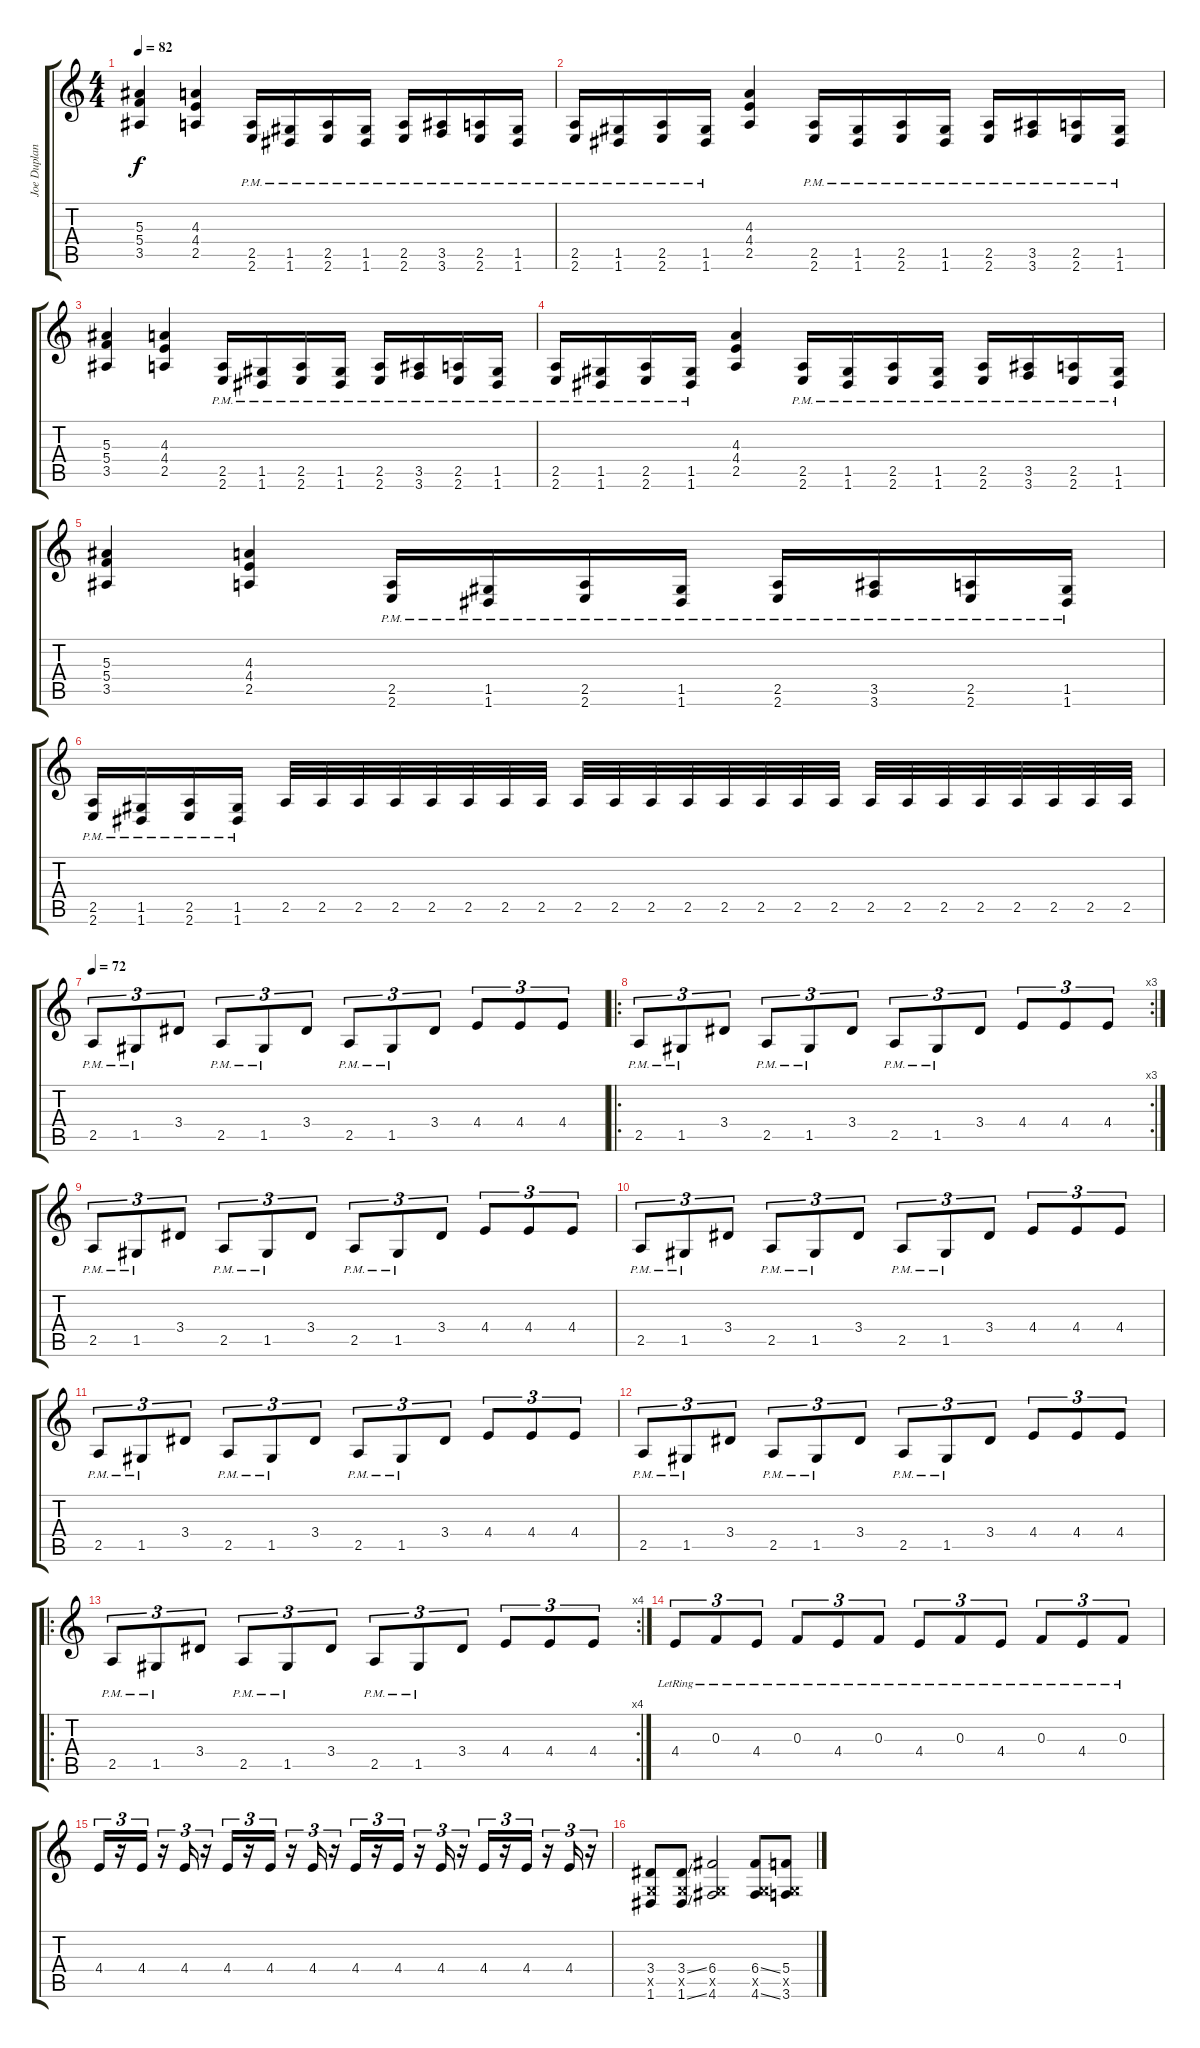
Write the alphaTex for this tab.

\track ("Joe Duplantier " "Joe Duplan") {instrument overdrivenguitar}
\staff {score tabs}
\tuning (D4 A3 F3 C3 G2 D2) {hide}
\ts (4 4)
\tempo 82
\clef g2
\ks c
(5.3 5.4 3.5).4{dy f volume 12} (4.3 4.4 2.5).4 (2.5{pm} 2.6{pm}).16{volume 16} (1.5{pm} 1.6{pm}).16 (2.5{pm} 2.6{pm}).16 (1.5{pm} 1.6{pm}).16 (2.5{pm} 2.6{pm}).16 (3.5{pm} 3.6{pm}).16 (2.5{pm} 2.6{pm}).16 (1.5{pm} 1.6{pm}).16 |
(2.5{pm} 2.6{pm}).16 (1.5{pm} 1.6{pm}).16 (2.5{pm} 2.6{pm}).16 (1.5{pm} 1.6{pm}).16 (4.3 4.4 2.5).4{volume 12} (2.5{pm} 2.6{pm}).16{volume 16} (1.5{pm} 1.6{pm}).16 (2.5{pm} 2.6{pm}).16 (1.5{pm} 1.6{pm}).16 (2.5{pm} 2.6{pm}).16 (3.5{pm} 3.6{pm}).16 (2.5{pm} 2.6{pm}).16 (1.5{pm} 1.6{pm}).16 |
(5.3 5.4 3.5).4{volume 12} (4.3 4.4 2.5).4 (2.5{pm} 2.6{pm}).16{volume 16} (1.5{pm} 1.6{pm}).16 (2.5{pm} 2.6{pm}).16 (1.5{pm} 1.6{pm}).16 (2.5{pm} 2.6{pm}).16 (3.5{pm} 3.6{pm}).16 (2.5{pm} 2.6{pm}).16 (1.5{pm} 1.6{pm}).16 |
(2.5{pm} 2.6{pm}).16 (1.5{pm} 1.6{pm}).16 (2.5{pm} 2.6{pm}).16 (1.5{pm} 1.6{pm}).16 (4.3 4.4 2.5).4{volume 12} (2.5{pm} 2.6{pm}).16 (1.5{pm} 1.6{pm}).16 (2.5{pm} 2.6{pm}).16 (1.5{pm} 1.6{pm}).16 (2.5{pm} 2.6{pm}).16 (3.5{pm} 3.6{pm}).16 (2.5{pm} 2.6{pm}).16 (1.5{pm} 1.6{pm}).16 |
(5.3 5.4 3.5).4{volume 12} (4.3 4.4 2.5).4 (2.5{pm} 2.6{pm}).16{volume 16} (1.5{pm} 1.6{pm}).16 (2.5{pm} 2.6{pm}).16 (1.5{pm} 1.6{pm}).16 (2.5{pm} 2.6{pm}).16 (3.5{pm} 3.6{pm}).16 (2.5{pm} 2.6{pm}).16 (1.5{pm} 1.6{pm}).16 |
(2.5{pm} 2.6{pm}).16 (1.5{pm} 1.6{pm}).16 (2.5{pm} 2.6{pm}).16 (1.5{pm} 1.6{pm}).16 2.5.32 2.5.32 2.5.32 2.5.32 2.5.32 2.5.32 2.5.32 2.5.32 2.5.32 2.5.32 2.5.32 2.5.32 2.5.32 2.5.32 2.5.32 2.5.32 2.5.32 2.5.32 2.5.32 2.5.32 2.5.32 2.5.32 2.5.32 2.5.32 |
\tempo 72
2.5{pm}.8{tu (3 2)} 1.5{pm}.8{tu (3 2)} 3.4.8{tu (3 2)} 2.5{pm}.8{tu (3 2)} 1.5{pm}.8{tu (3 2)} 3.4.8{tu (3 2)} 2.5{pm}.8{tu (3 2)} 1.5{pm}.8{tu (3 2)} 3.4.8{tu (3 2)} 4.4.8{tu (3 2)} 4.4.8{tu (3 2)} 4.4.8{tu (3 2)} |
\ro
\rc 3
2.5{pm}.8{tu (3 2)} 1.5{pm}.8{tu (3 2)} 3.4.8{tu (3 2)} 2.5{pm}.8{tu (3 2)} 1.5{pm}.8{tu (3 2)} 3.4.8{tu (3 2)} 2.5{pm}.8{tu (3 2)} 1.5{pm}.8{tu (3 2)} 3.4.8{tu (3 2)} 4.4.8{tu (3 2)} 4.4.8{tu (3 2)} 4.4.8{tu (3 2)} |
2.5{pm}.8{tu (3 2)} 1.5{pm}.8{tu (3 2)} 3.4.8{tu (3 2)} 2.5{pm}.8{tu (3 2)} 1.5{pm}.8{tu (3 2)} 3.4.8{tu (3 2)} 2.5{pm}.8{tu (3 2)} 1.5{pm}.8{tu (3 2)} 3.4.8{tu (3 2)} 4.4.8{tu (3 2)} 4.4.8{tu (3 2)} 4.4.8{tu (3 2)} |
2.5{pm}.8{tu (3 2)} 1.5{pm}.8{tu (3 2)} 3.4.8{tu (3 2)} 2.5{pm}.8{tu (3 2)} 1.5{pm}.8{tu (3 2)} 3.4.8{tu (3 2)} 2.5{pm}.8{tu (3 2)} 1.5{pm}.8{tu (3 2)} 3.4.8{tu (3 2)} 4.4.8{tu (3 2)} 4.4.8{tu (3 2)} 4.4.8{tu (3 2)} |
2.5{pm}.8{tu (3 2)} 1.5{pm}.8{tu (3 2)} 3.4.8{tu (3 2)} 2.5{pm}.8{tu (3 2)} 1.5{pm}.8{tu (3 2)} 3.4.8{tu (3 2)} 2.5{pm}.8{tu (3 2)} 1.5{pm}.8{tu (3 2)} 3.4.8{tu (3 2)} 4.4.8{tu (3 2)} 4.4.8{tu (3 2)} 4.4.8{tu (3 2)} |
2.5{pm}.8{tu (3 2)} 1.5{pm}.8{tu (3 2)} 3.4.8{tu (3 2)} 2.5{pm}.8{tu (3 2)} 1.5{pm}.8{tu (3 2)} 3.4.8{tu (3 2)} 2.5{pm}.8{tu (3 2)} 1.5{pm}.8{tu (3 2)} 3.4.8{tu (3 2)} 4.4.8{tu (3 2)} 4.4.8{tu (3 2)} 4.4.8{tu (3 2)} |
\ro
\rc 4
2.5{pm}.8{tu (3 2)} 1.5{pm}.8{tu (3 2)} 3.4.8{tu (3 2)} 2.5{pm}.8{tu (3 2)} 1.5{pm}.8{tu (3 2)} 3.4.8{tu (3 2)} 2.5{pm}.8{tu (3 2)} 1.5{pm}.8{tu (3 2)} 3.4.8{tu (3 2)} 4.4.8{tu (3 2)} 4.4.8{tu (3 2)} 4.4.8{tu (3 2)} |
4.4{lr}.8{tu (3 2)} 0.3{lr}.8{tu (3 2)} 4.4{lr}.8{tu (3 2)} 0.3{lr}.8{tu (3 2)} 4.4{lr}.8{tu (3 2)} 0.3{lr}.8{tu (3 2)} 4.4{lr}.8{tu (3 2)} 0.3{lr}.8{tu (3 2)} 4.4{lr}.8{tu (3 2)} 0.3{lr}.8{tu (3 2)} 4.4{lr}.8{tu (3 2)} 0.3{lr}.8{tu (3 2)} |
4.4.16{tu (3 2)} r.16{tu (3 2)} 4.4.16{tu (3 2)} r.16{tu (3 2)} 4.4.16{tu (3 2)} r.16{tu (3 2)} 4.4.16{tu (3 2)} r.16{tu (3 2)} 4.4.16{tu (3 2)} r.16{tu (3 2)} 4.4.16{tu (3 2)} r.16{tu (3 2)} 4.4.16{tu (3 2)} r.16{tu (3 2)} 4.4.16{tu (3 2)} r.16{tu (3 2)} 4.4.16{tu (3 2)} r.16{tu (3 2)} 4.4.16{tu (3 2)} r.16{tu (3 2)} 4.4.16{tu (3 2)} r.16{tu (3 2)} 4.4.16{tu (3 2)} r.16{tu (3 2)} |
(3.4 0.5{x} 1.6).8 (3.4{ss} 0.5{x} 1.6{ss}).8 (6.4 0.5{x} 4.6).2 (6.4{ss} 0.5{x} 4.6{ss}).8 (5.4 0.5{x} 3.6).8
